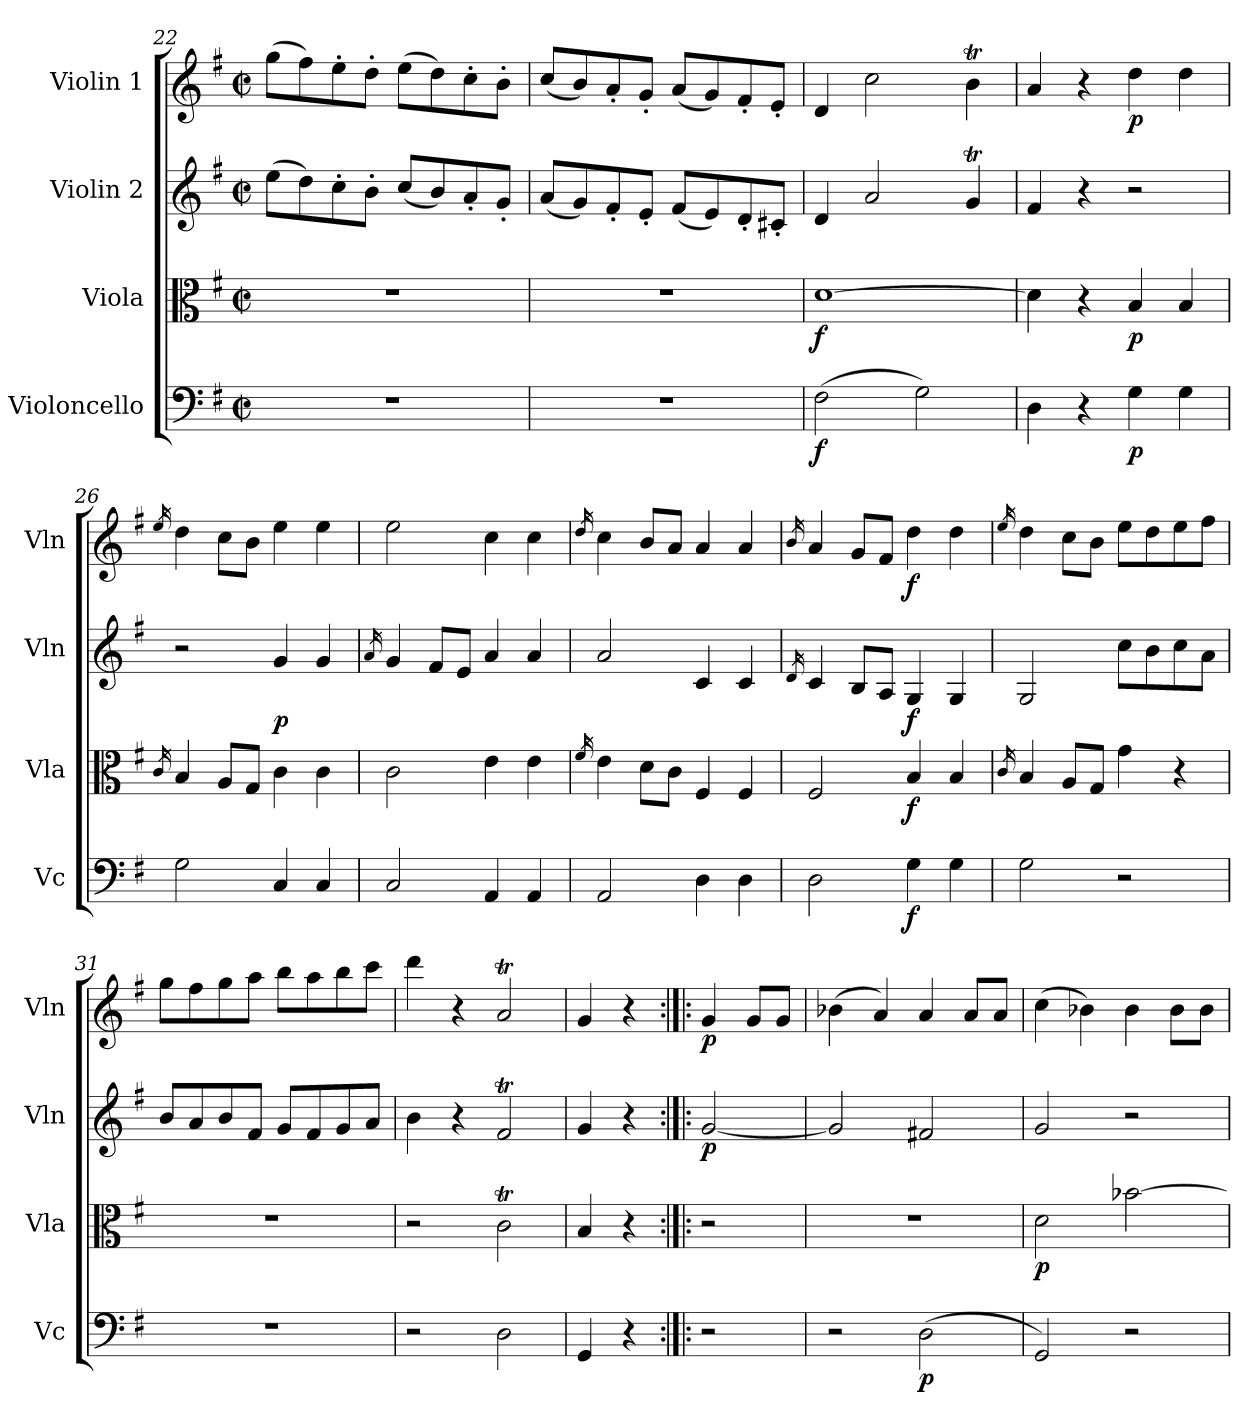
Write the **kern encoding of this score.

**kern	**dynam	**kern	**dynam	**kern	**dynam	**kern	**dynam
*part4	*part4	*part3	*part3	*part2	*part2	*part1	*part1
*staff4	*staff4	*staff3	*staff3	*staff2	*staff2	*staff1	*staff1
*I"Violoncello	*	*I"Viola	*	*I"Violin 2	*	*I"Violin 1	*
*I'Vc	*	*I'Vla	*	*I'Vln	*	*I'Vln	*
*clefF4	*	*clefC3	*	*clefG2	*	*clefG2	*
*k[f#]	*	*k[f#]	*	*k[f#]	*	*k[f#]	*
*M2/2	*	*M2/2	*	*M2/2	*	*M2/2	*
*met(c|)	*	*met(c|)	*	*met(c|)	*	*met(c|)	*
=22	=22	=22	=22	=22	=22	=22	=22
1r	.	1r	.	(8ee\L	.	(8gg\L	.
.	.	.	.	8dd\)	.	8ff#\)	.
.	.	.	.	8cc'\	.	8ee'\	.
.	.	.	.	8b'\J	.	8dd'\J	.
.	.	.	.	(8cc/L	.	(8ee\L	.
.	.	.	.	8b/)	.	8dd\)	.
.	.	.	.	8a'/	.	8cc'\	.
.	.	.	.	8g'/J	.	8b'\J	.
=23	=23	=23	=23	=23	=23	=23	=23
1r	.	1r	.	(8a/L	.	(8cc/L	.
.	.	.	.	8g/)	.	8b/)	.
.	.	.	.	8f#'/	.	8a'/	.
.	.	.	.	8e'/J	.	8g'/J	.
.	.	.	.	(8f#/L	.	(8a/L	.
.	.	.	.	8e/)	.	8g/)	.
.	.	.	.	8d'/	.	8f#'/	.
.	.	.	.	8c#X'/J	.	8e'/J	.
=24	=24	=24	=24	=24	=24	=24	=24
!	!LO:DY:b	!	!LO:DY:b	!	!	!	!
(>2F#\	f	[>1d	f	4d/	.	4d/	.
.	.	.	.	2a/	.	2cc\	.
2G\)	.	.	.	.	.	.	.
.	.	.	.	4gT/	.	4bt\	.
=25	=25	=25	=25	=25	=25	=25	=25
4D\	.	4d\]	.	4f#/	.	4a/	.
4r	.	4r	.	4r	.	4r	.
!	!LO:DY:b	!	!LO:DY:b	!	!	!	!LO:DY:b
4G\	p	4B/	p	2r	.	4dd\	p
4G\	.	4B/	.	.	.	4dd\	.
=26	=26	=26	=26	=26	=26	=26	=26
.	.	16qc/	.	.	.	16qee/	.
2G\	.	4B/	.	2r	.	4dd\	.
.	.	8A/L	.	.	.	8cc\L	.
.	.	8G/J	.	.	.	8b\J	.
!	!	!	!	!	!LO:DY:b	!	!
4C/	.	4c\	.	4g/	p	4ee\	.
4C/	.	4c\	.	4g/	.	4ee\	.
!!LO:LB:g=z
=27	=27	=27	=27	=27	=27	=27	=27
.	.	.	.	16qa/	.	.	.
2C/	.	2c\	.	4g/	.	2ee\	.
.	.	.	.	8f#/L	.	.	.
.	.	.	.	8e/J	.	.	.
4AA/	.	4e\	.	4a/	.	4cc\	.
4AA/	.	4e\	.	4a/	.	4cc\	.
=28	=28	=28	=28	=28	=28	=28	=28
.	.	16qf#/	.	.	.	16qdd/	.
2AA/	.	4e\	.	2a/	.	4cc\	.
.	.	8d\L	.	.	.	8b/L	.
.	.	8c\J	.	.	.	8a/J	.
4D\	.	4F#/	.	4c/	.	4a/	.
4D\	.	4F#/	.	4c/	.	4a/	.
=29	=29	=29	=29	=29	=29	=29	=29
.	.	.	.	16qd/	.	16qb/	.
2D\	.	2F#/	.	4c/	.	4a/	.
.	.	.	.	8B/L	.	8g/L	.
.	.	.	.	8A/J	.	8f#/J	.
!	!LO:DY:b	!	!LO:DY:b	!	!LO:DY:b	!	!LO:DY:b
4G\	f	4B/	f	4G/	f	4dd\	f
4G\	.	4B/	.	4G/	.	4dd\	.
=30	=30	=30	=30	=30	=30	=30	=30
.	.	16qc/	.	.	.	16qee/	.
2G\	.	4B/	.	2G/	.	4dd\	.
.	.	8A/L	.	.	.	8cc\L	.
.	.	8G/J	.	.	.	8b\J	.
2r	.	4g\	.	8cc\L	.	8ee\L	.
.	.	.	.	8b\	.	8dd\	.
.	.	4r	.	8cc\	.	8ee\	.
.	.	.	.	8a\J	.	8ff#\J	.
=31	=31	=31	=31	=31	=31	=31	=31
1r	.	1r	.	8b/L	.	8gg\L	.
.	.	.	.	8a/	.	8ff#\	.
.	.	.	.	8b/	.	8gg\	.
.	.	.	.	8f#/J	.	8aa\J	.
.	.	.	.	8g/L	.	8bb\L	.
.	.	.	.	8f#/	.	8aa\	.
.	.	.	.	8g/	.	8bb\	.
.	.	.	.	8a/J	.	8ccc\J	.
=32	=32	=32	=32	=32	=32	=32	=32
2r	.	2r	.	4b\	.	4ddd\	.
.	.	.	.	4r	.	4r	.
2D\	.	2cT\	.	2f#t/	.	2aT/	.
!!LO:PB:g=z
=33	=33	=33	=33	=33	=33	=33	=33
4GG/	.	4B/	.	4g/	.	4g/	.
4r	.	4r	.	4r	.	4r	.
=33X1:|!|:	=33X1:|!|:	=33X1:|!|:	=33X1:|!|:	=33X1:|!|:	=33X1:|!|:	=33X1:|!|:	=33X1:|!|:
!	!	!	!	!	!LO:DY:b	!	!LO:DY:b
2r	.	2r	.	[<2g/	p	4g/	p
.	.	.	.	.	.	8g/L	.
.	.	.	.	.	.	8g/J	.
=34	=34	=34	=34	=34	=34	=34	=34
2r	.	1r	.	2g/]	.	(4b-X\	.
.	.	.	.	.	.	4a/)	.
!	!LO:DY:b	!	!	!	!	!	!
(>2D\	p	.	.	2f#X/	.	4a/	.
.	.	.	.	.	.	8a/L	.
.	.	.	.	.	.	8a/J	.
=35	=35	=35	=35	=35	=35	=35	=35
!	!	!	!LO:DY:b	!	!	!	!
2GG/)	.	2d\	p	2g/	.	(4cc\	.
.	.	.	.	.	.	4b-X\)	.
2r	.	[>2b-X\	.	2r	.	4b-\	.
.	.	.	.	.	.	8b-\L	.
.	.	.	.	.	.	8b-\J	.
=	=	=	=	=	=	=	=
*-	*-	*-	*-	*-	*-	*-	*-
